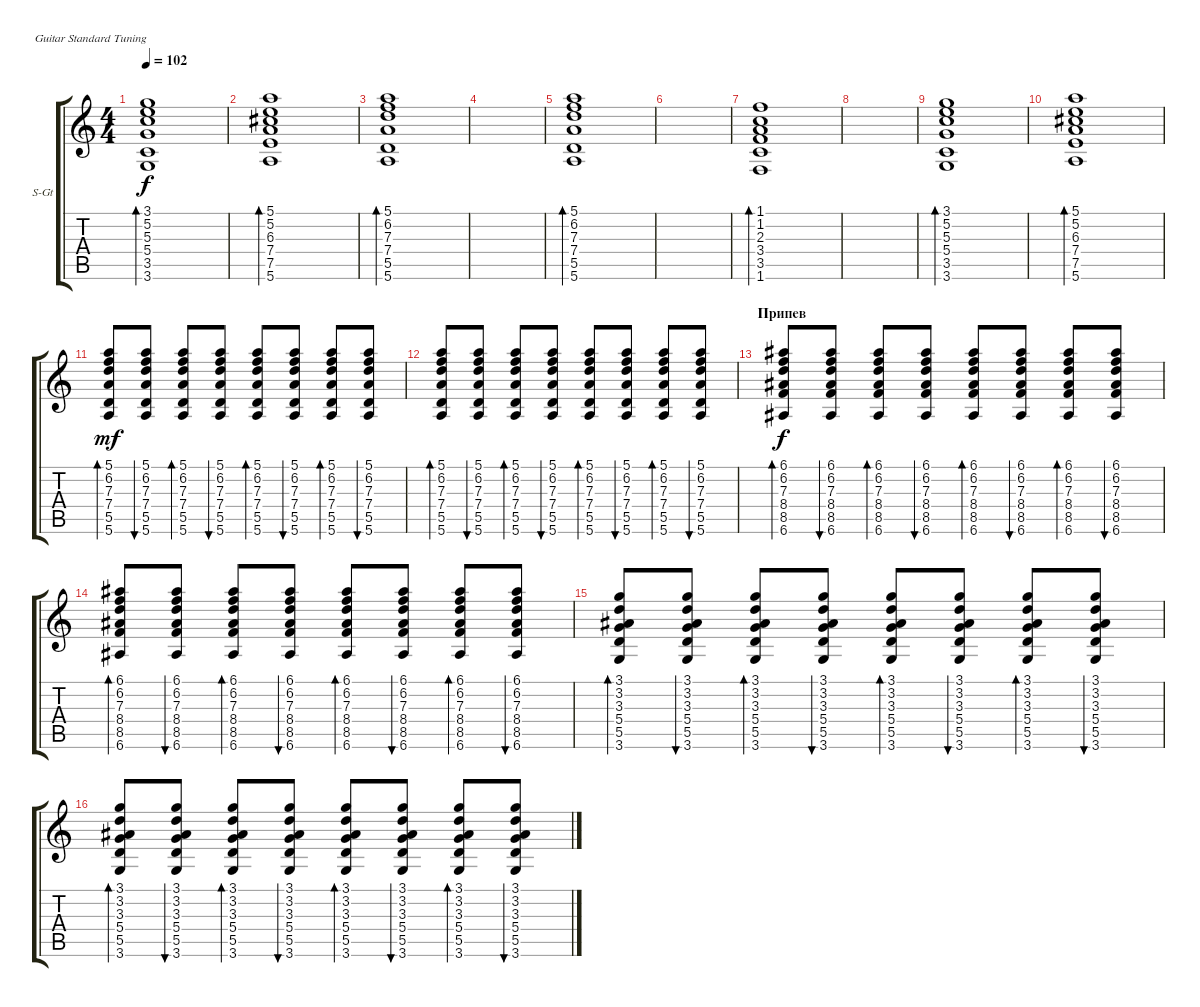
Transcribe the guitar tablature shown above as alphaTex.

\defaultSystemsLayout 4
\bracketExtendMode groupsimilarinstruments
\firstSystemTrackNameOrientation horizontal
\otherSystemsTrackNameOrientation horizontal
\track ("В. Бутусов (гитара)" "S-Gt") {instrument acousticguitarsteel}
\staff {score tabs}
\tuning (E4 B3 G3 D3 A2 E2)
\ts (4 4)
\tempo 102
\clef g2
\ks c
(3.1 5.2 5.3 5.4 3.5 3.6).1{bd 51 dy f} |
(5.1 5.2 6.3 7.4 7.5 5.6).1{bd 51} |
(5.1 6.2 7.3 7.4 5.5 5.6).1{bd 51} |
|
(5.1 6.2 7.3 7.4 5.5 5.6).1{bd 51} |
|
(1.1 1.2 2.3 3.4 3.5 1.6).1{bd 51} |
|
(3.1 5.2 5.3 5.4 3.5 3.6).1{bd 51} |
(5.1 5.2 6.3 7.4 7.5 5.6).1{bd 51} |
(5.1 6.2 7.3 7.4 5.5 5.6).8{bd 51 dy mf} (5.1 6.2 7.3 7.4 5.5 5.6).8{bu 51} (5.1 6.2 7.3 7.4 5.5 5.6).8{bd 51} (5.1 6.2 7.3 7.4 5.5 5.6).8{bu 51} (5.1 6.2 7.3 7.4 5.5 5.6).8{bd 51} (5.1 6.2 7.3 7.4 5.5 5.6).8{bu 51} (5.1 6.2 7.3 7.4 5.5 5.6).8{bd 51} (5.1 6.2 7.3 7.4 5.5 5.6).8{bu 51} |
(5.1 6.2 7.3 7.4 5.5 5.6).8{bd 51} (5.1 6.2 7.3 7.4 5.5 5.6).8{bu 51} (5.1 6.2 7.3 7.4 5.5 5.6).8{bd 51} (5.1 6.2 7.3 7.4 5.5 5.6).8{bu 51} (5.1 6.2 7.3 7.4 5.5 5.6).8{bd 51} (5.1 6.2 7.3 7.4 5.5 5.6).8{bu 51} (5.1 6.2 7.3 7.4 5.5 5.6).8{bd 51} (5.1 6.2 7.3 7.4 5.5 5.6).8{bu 51} |
\section ("" "Припев")
(6.6 8.5 8.4 7.3 6.2 6.1).8{bd 30 dy f} (6.6 8.5 8.4 7.3 6.2 6.1).8{bu 30} (6.6 8.5 8.4 7.3 6.2 6.1).8{bd 30} (6.6 8.5 8.4 7.3 6.2 6.1).8{bu 30} (6.6 8.5 8.4 7.3 6.2 6.1).8{bd 30} (6.6 8.5 8.4 7.3 6.2 6.1).8{bu 30} (6.6 8.5 8.4 7.3 6.2 6.1).8{bd 30} (6.6 8.5 8.4 7.3 6.2 6.1).8{bu 30} |
(6.6 8.5 8.4 7.3 6.2 6.1).8{bd 30} (6.6 8.5 8.4 7.3 6.2 6.1).8{bu 30} (6.6 8.5 8.4 7.3 6.2 6.1).8{bd 30} (6.6 8.5 8.4 7.3 6.2 6.1).8{bu 30} (6.6 8.5 8.4 7.3 6.2 6.1).8{bd 30} (6.6 8.5 8.4 7.3 6.2 6.1).8{bu 30} (6.6 8.5 8.4 7.3 6.2 6.1).8{bd 30} (6.6 8.5 8.4 7.3 6.2 6.1).8{bu 30} |
(3.1 3.2 3.3 5.4 5.5 3.6).8{bd 51} (3.1 3.2 3.3 5.4 5.5 3.6).8{bu 30} (3.1 3.2 3.3 5.4 5.5 3.6).8{bd 30} (3.1 3.2 3.3 5.4 5.5 3.6).8{bu 30} (3.1 3.2 3.3 5.4 5.5 3.6).8{bd 30} (3.1 3.2 3.3 5.4 5.5 3.6).8{bu 30} (3.1 3.2 3.3 5.4 5.5 3.6).8{bd 30} (3.1 3.2 3.3 5.4 5.5 3.6).8{bu 30} |
(3.1 3.2 3.3 5.4 5.5 3.6).8{bd 51} (3.1 3.2 3.3 5.4 5.5 3.6).8{bu 30} (3.1 3.2 3.3 5.4 5.5 3.6).8{bd 30} (3.1 3.2 3.3 5.4 5.5 3.6).8{bu 30} (3.1 3.2 3.3 5.4 5.5 3.6).8{bd 30} (3.1 3.2 3.3 5.4 5.5 3.6).8{bu 30} (3.1 3.2 3.3 5.4 5.5 3.6).8{bd 30} (3.1 3.2 3.3 5.4 5.5 3.6).8{bu 30}
